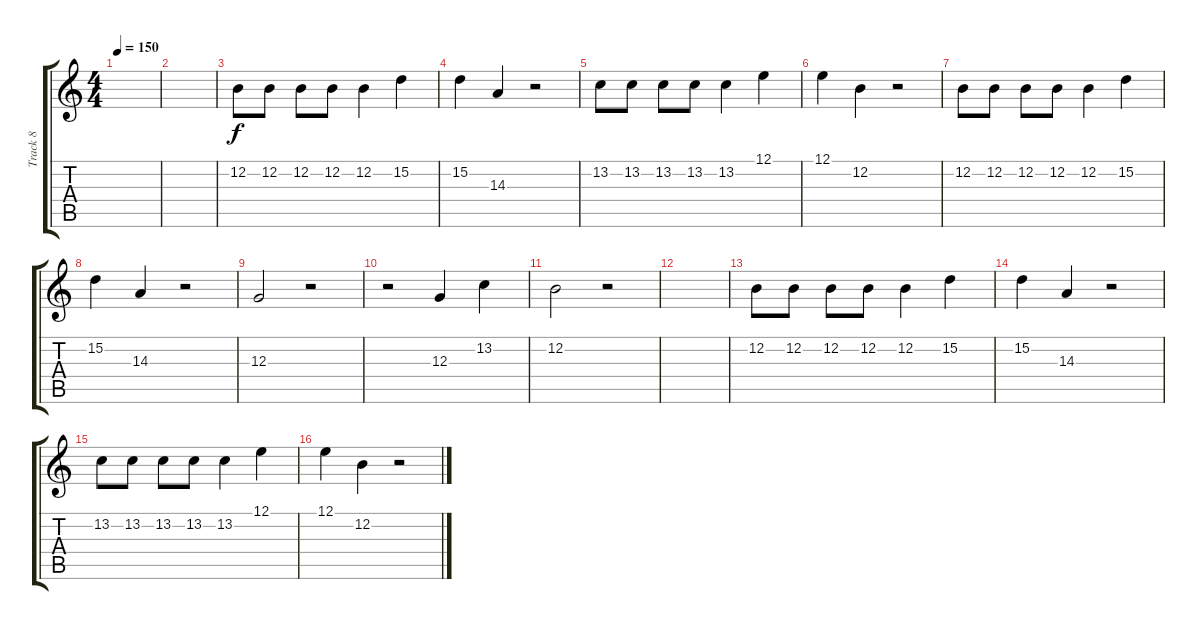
\track ("Track 8" "Track 8") {instrument trumpet}
\staff {score tabs}
\tuning (E4 B3 G3 D3 A2 E2) {hide}
\ts (4 4)
\tempo 150
\clef g2
\ks c
|
|
12.2.8 12.2.8 12.2.8 12.2.8 12.2.4 15.2.4 |
15.2.4 14.3.4 r.2 |
13.2.8 13.2.8 13.2.8 13.2.8 13.2.4 12.1.4 |
12.1.4 12.2.4 r.2 |
12.2.8 12.2.8 12.2.8 12.2.8 12.2.4 15.2.4 |
15.2.4 14.3.4 r.2 |
12.3.2 r.2 |
r.2 12.3.4 13.2.4 |
12.2.2 r.2 |
|
12.2.8 12.2.8 12.2.8 12.2.8 12.2.4 15.2.4 |
15.2.4 14.3.4 r.2 |
13.2.8 13.2.8 13.2.8 13.2.8 13.2.4 12.1.4 |
12.1.4 12.2.4 r.2
